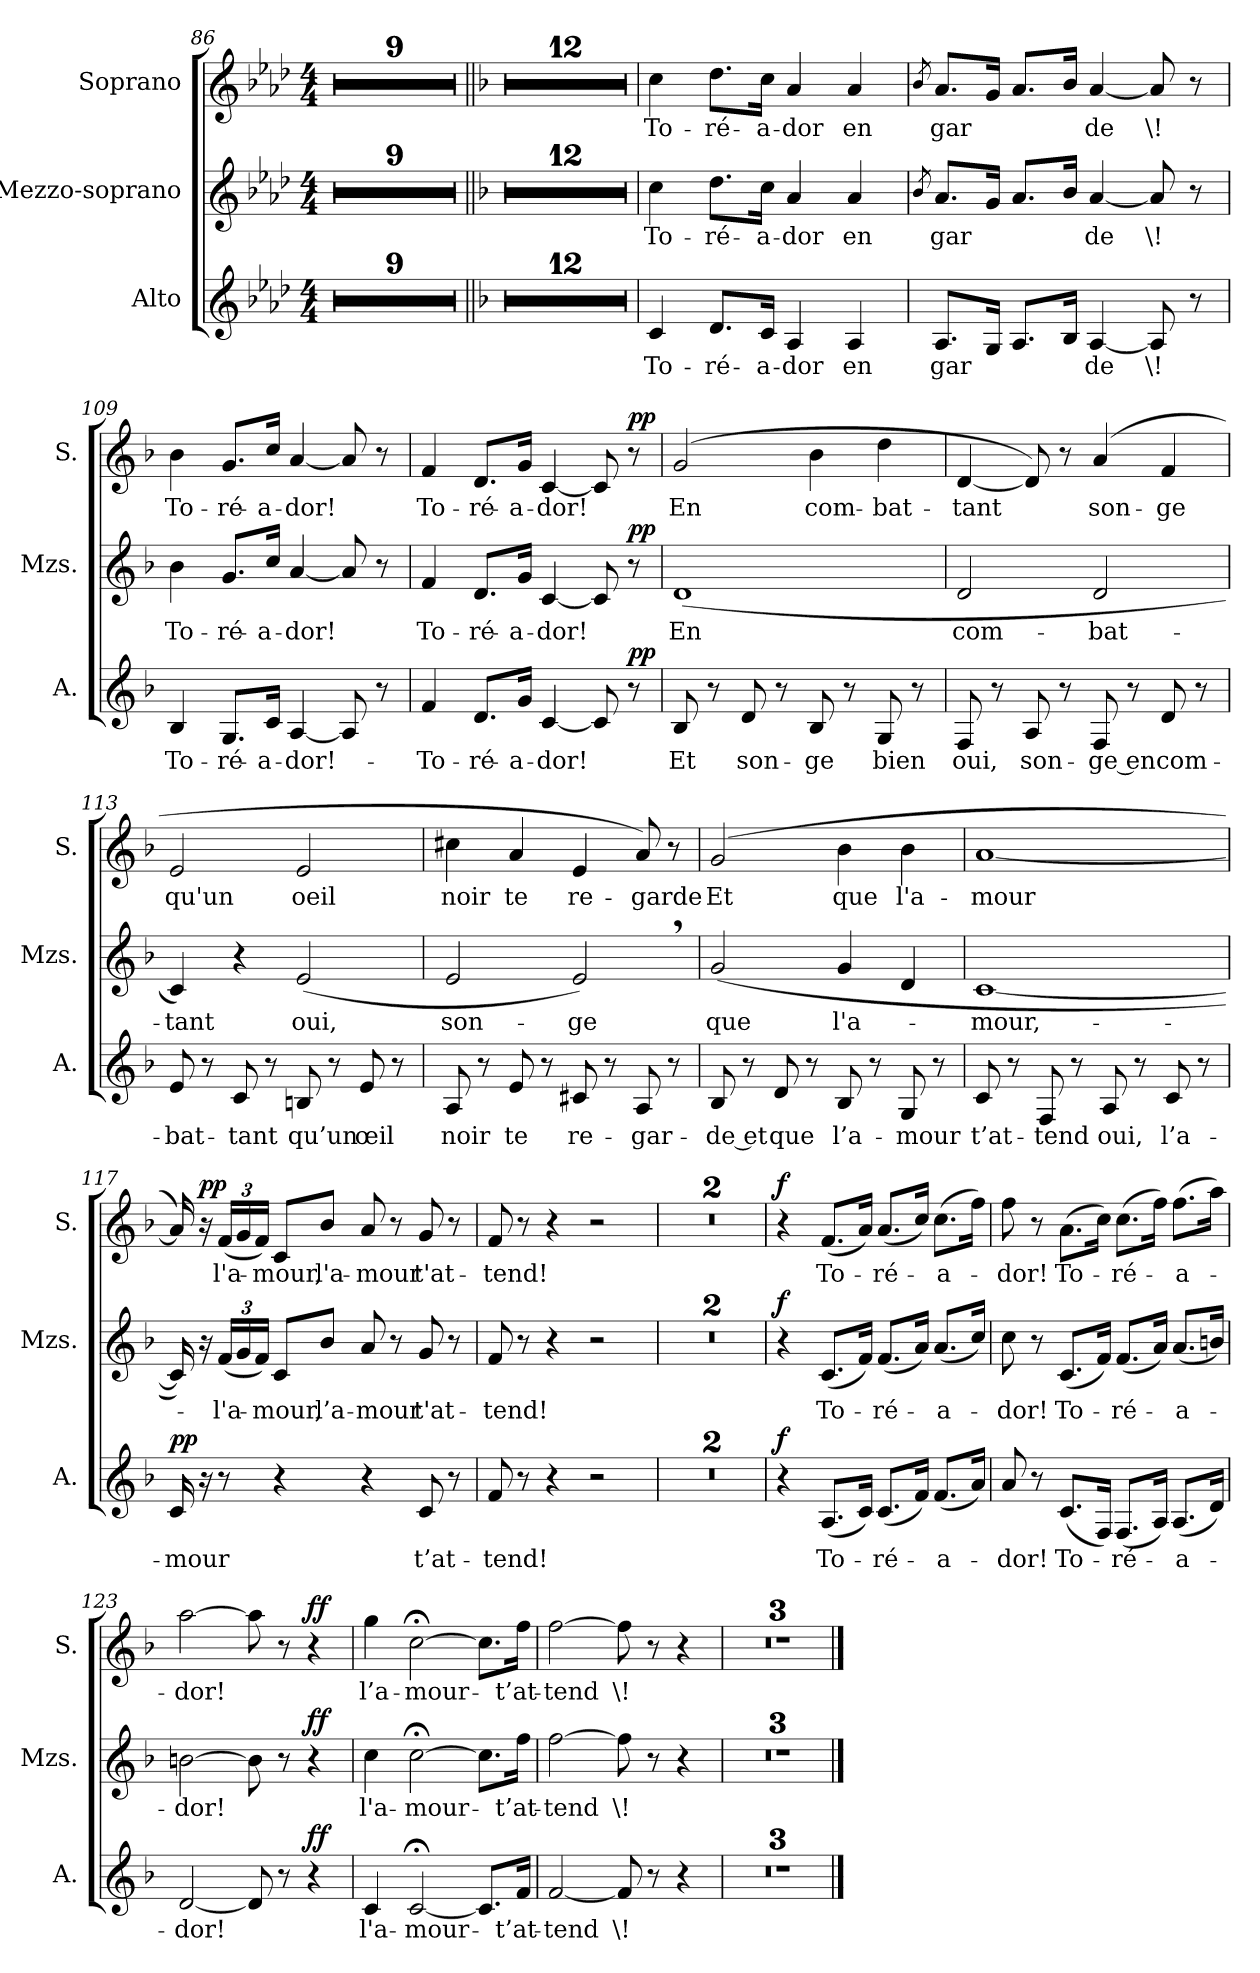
**kern	**text	**dynam	**kern	**text	**dynam	**kern	**text	**dynam
*part3	*part3	*part3	*part2	*part2	*part2	*part1	*part1	*part1
*staff3	*staff3	*staff3	*staff2	*staff2	*staff2	*staff1	*staff1	*staff1
*I"Alto	*	*	*I"Mezzo-soprano	*	*	*I"Soprano	*	*
*I'A.	*	*	*I'Mzs.	*	*	*I'S.	*	*
*clefG2	*	*	*clefG2	*	*	*clefG2	*	*
*k[b-e-a-d-]	*	*	*k[b-e-a-d-]	*	*	*k[b-e-a-d-]	*	*
*M4/4	*	*	*M4/4	*	*	*M4/4	*	*
=86	=86	=86	=86	=86	=86	=86	=86	=86
1r	.	.	1r	.	.	1r	.	.
=87	=87	=87	=87	=87	=87	=87	=87	=87
1r	.	.	1r	.	.	1r	.	.
=88	=88	=88	=88	=88	=88	=88	=88	=88
1r	.	.	1r	.	.	1r	.	.
=89	=89	=89	=89	=89	=89	=89	=89	=89
1r	.	.	1r	.	.	1r	.	.
=90	=90	=90	=90	=90	=90	=90	=90	=90
1r	.	.	1r	.	.	1r	.	.
=91	=91	=91	=91	=91	=91	=91	=91	=91
1r	.	.	1r	.	.	1r	.	.
=92	=92	=92	=92	=92	=92	=92	=92	=92
1r	.	.	1r	.	.	1r	.	.
=93	=93	=93	=93	=93	=93	=93	=93	=93
1r	.	.	1r	.	.	1r	.	.
=94	=94	=94	=94	=94	=94	=94	=94	=94
1r	.	.	1r	.	.	1r	.	.
=95||	=95||	=95||	=95||	=95||	=95||	=95||	=95||	=95||
*k[b-]	*	*	*k[b-]	*	*	*k[b-]	*	*
1r	.	.	1r	.	.	1r	.	.
=96	=96	=96	=96	=96	=96	=96	=96	=96
1r	.	.	1r	.	.	1r	.	.
=97	=97	=97	=97	=97	=97	=97	=97	=97
1r	.	.	1r	.	.	1r	.	.
=98	=98	=98	=98	=98	=98	=98	=98	=98
1r	.	.	1r	.	.	1r	.	.
=99	=99	=99	=99	=99	=99	=99	=99	=99
1r	.	.	1r	.	.	1r	.	.
=100	=100	=100	=100	=100	=100	=100	=100	=100
1r	.	.	1r	.	.	1r	.	.
=101	=101	=101	=101	=101	=101	=101	=101	=101
1r	.	.	1r	.	.	1r	.	.
=102	=102	=102	=102	=102	=102	=102	=102	=102
1r	.	.	1r	.	.	1r	.	.
=103	=103	=103	=103	=103	=103	=103	=103	=103
1r	.	.	1r	.	.	1r	.	.
=104	=104	=104	=104	=104	=104	=104	=104	=104
1r	.	.	1r	.	.	1r	.	.
=105	=105	=105	=105	=105	=105	=105	=105	=105
1r	.	.	1r	.	.	1r	.	.
=106	=106	=106	=106	=106	=106	=106	=106	=106
1r	.	.	1r	.	.	1r	.	.
!!LO:LB:g=z
=107	=107	=107	=107	=107	=107	=107	=107	=107
!	!LO:LY:b	!	!	!LO:LY:b	!	!	!LO:LY:b	!
4c/	To-	.	4cc\	To-	.	4cc\	To-	.
!	!LO:LY:b	!	!	!LO:LY:b	!	!	!LO:LY:b	!
8.d/L	-ré-	.	8.dd\L	-ré-	.	8.dd\L	-ré-	.
!	!LO:LY:b	!	!	!LO:LY:b	!	!	!LO:LY:b	!
16c/Jk	-a-	.	16cc\Jk	-a-	.	16cc\Jk	-a-	.
!	!LO:LY:b	!	!	!LO:LY:b	!	!	!LO:LY:b	!
4A/	-dor	.	4a/	-dor	.	4a/	-dor	.
!	!LO:LY:b	!	!	!LO:LY:b	!	!	!LO:LY:b	!
4A/	en	.	4a/	en	.	4a/	en	.
=108	=108	=108	=108	=108	=108	=108	=108	=108
.	.	.	8qb-/	.	.	8qb-/	.	.
!	!LO:LY:b	!	!	!LO:LY:b	!	!	!LO:LY:b	!
8.A/L	-gar	.	8.a/L	gar	.	8.a/L	gar	.
16G/Jk	.	.	16g/Jk	.	.	16g/Jk	.	.
8.A/L	.	.	8.a/L	.	.	8.a/L	.	.
16B-/Jk	.	.	16b-/Jk	.	.	16b-/Jk	.	.
!	!LO:LY:b	!	!	!LO:LY:b	!	!	!LO:LY:b	!
[4A/	de	.	[4a/	de	.	[4a/	de	.
!	!LO:LY:b	!	!	!LO:LY:b	!	!	!LO:LY:b	!
8A/]	\!	.	8a/]	\!	.	8a/]	\!	.
8r	.	.	8r	.	.	8r	.	.
=109	=109	=109	=109	=109	=109	=109	=109	=109
!	!LO:LY:b	!	!	!LO:LY:b	!	!	!LO:LY:b	!
4B-/	To-	.	4b-\	To-	.	4b-\	To-	.
!	!LO:LY:b	!	!	!LO:LY:b	!	!	!LO:LY:b	!
8.G/L	-ré-	.	8.g/L	-ré-	.	8.g/L	-ré-	.
!	!LO:LY:b	!	!	!LO:LY:b	!	!	!LO:LY:b	!
16c/Jk	-a-	.	16cc/Jk	-a-	.	16cc/Jk	-a-	.
!	!LO:LY:b	!	!	!LO:LY:b	!	!	!LO:LY:b	!
[4A/	-dor!-	.	[4a/	-dor!	.	[4a/	-dor!	.
8A/]	.	.	8a/]	.	.	8a/]	.	.
8r	.	.	8r	.	.	8r	.	.
=110	=110	=110	=110	=110	=110	=110	=110	=110
!	!LO:LY:b	!	!	!LO:LY:b	!	!	!LO:LY:b	!
4f/	-To-	.	4f/	To-	.	4f/	To-	.
!	!LO:LY:b	!	!	!LO:LY:b	!	!	!LO:LY:b	!
8.d/L	-ré-	.	8.d/L	-ré-	.	8.d/L	-ré-	.
!	!LO:LY:b	!	!	!LO:LY:b	!	!	!LO:LY:b	!
16g/Jk	-a-	.	16g/Jk	-a-	.	16g/Jk	-a-	.
!	!LO:LY:b	!	!	!LO:LY:b	!	!	!LO:LY:b	!
[4c/	-dor!	.	[4c/	dor!	.	[4c/	-dor!	.
8c/]	.	.	8c/]	.	.	8c/]	.	.
!	!	!LO:DY:b	!	!	!LO:DY:b	!	!	!LO:DY:b
8r	.	pp	8r	.	pp	8r	.	pp
!!LO:LB:g=z
=111	=111	=111	=111	=111	=111	=111	=111	=111
!	!LO:LY:b	!	!	!LO:LY:b	!	!	!LO:LY:b	!
8B-/	Et	.	(1d	En	.	(2g/	En	.
8r	.	.	.	.	.	.	.	.
!	!LO:LY:b	!	!	!	!	!	!	!
8d/	son-	.	.	.	.	.	.	.
8r	.	.	.	.	.	.	.	.
!	!LO:LY:b	!	!	!	!	!	!LO:LY:b	!
8B-/	-ge	.	.	.	.	4b-\	com-	.
8r	.	.	.	.	.	.	.	.
!	!LO:LY:b	!	!	!	!	!	!LO:LY:b	!
8G/	bien	.	.	.	.	4dd\	-bat-	.
8r	.	.	.	.	.	.	.	.
=112	=112	=112	=112	=112	=112	=112	=112	=112
!	!LO:LY:b	!	!	!LO:LY:b	!	!	!LO:LY:b	!
8F/	oui,	.	2d/	com-	.	[4d/	-tant	.
8r	.	.	.	.	.	.	.	.
!	!LO:LY:b	!	!	!	!	!	!	!
8A/	son-	.	.	.	.	8d/])	.	.
8r	.	.	.	.	.	8r	.	.
!	!LO:LY:b	!	!	!LO:LY:b	!	!	!LO:LY:b	!
8F/	ge en	.	2d/	bat-	.	(4a/	son-	.
8r	.	.	.	.	.	.	.	.
!	!LO:LY:b	!	!	!	!	!	!LO:LY:b	!
8d/	com-	.	.	.	.	4f/	-ge	.
8r	.	.	.	.	.	.	.	.
=113	=113	=113	=113	=113	=113	=113	=113	=113
!	!LO:LY:b	!	!	!LO:LY:b	!	!	!LO:LY:b	!
8e/	-bat-	.	4c/)	-tant	.	2e/	qu'un	.
8r	.	.	.	.	.	.	.	.
!	!LO:LY:b	!	!	!	!	!	!	!
8c/	-tant	.	4r	.	.	.	.	.
8r	.	.	.	.	.	.	.	.
!	!LO:LY:b	!	!	!LO:LY:b	!	!	!LO:LY:b	!
8Bn/	qu’un	.	(2e/	oui,	.	2e/	oeil	.
8r	.	.	.	.	.	.	.	.
!	!LO:LY:b	!	!	!	!	!	!	!
8e/	œil	.	.	.	.	.	.	.
8r	.	.	.	.	.	.	.	.
!!LO:PB:g=z
=114	=114	=114	=114	=114	=114	=114	=114	=114
!	!LO:LY:b	!	!	!LO:LY:b	!	!	!LO:LY:b	!
8A/	noir	.	2e/	son-	.	4cc#X\	noir	.
8r	.	.	.	.	.	.	.	.
!	!LO:LY:b	!	!	!	!	!	!LO:LY:b	!
8e/	te	.	.	.	.	4a/	te	.
8r	.	.	.	.	.	.	.	.
!	!LO:LY:b	!	!	!LO:LY:b	!	!	!LO:LY:b	!
8c#X/	re-	.	2e,/)	-ge	.	4e/	re-	.
8r	.	.	.	.	.	.	.	.
!	!LO:LY:b	!	!	!	!	!	!LO:LY:b	!
8A/	-gar-	.	.	.	.	8a/)	-garde	.
8r	.	.	.	.	.	8r	.	.
=115	=115	=115	=115	=115	=115	=115	=115	=115
!	!LO:LY:b	!	!	!LO:LY:b	!	!	!LO:LY:b	!
8B-/	de et	.	(2g/	que	.	(2g/	Et	.
8r	.	.	.	.	.	.	.	.
!	!LO:LY:b	!	!	!	!	!	!	!
8d/	que	.	.	.	.	.	.	.
8r	.	.	.	.	.	.	.	.
!	!LO:LY:b	!	!	!LO:LY:b	!	!	!LO:LY:b	!
8B-/	l’a-	.	4g/	l'a-	.	4b-\	que	.
8r	.	.	.	.	.	.	.	.
!	!LO:LY:b	!	!	!	!	!	!LO:LY:b	!
8G/	-mour	.	4d/	.	.	4b-\	l'a-	.
8r	.	.	.	.	.	.	.	.
=116	=116	=116	=116	=116	=116	=116	=116	=116
!	!LO:LY:b	!	!	!LO:LY:b	!	!	!LO:LY:b	!
8c/	t’at-	.	[1c	mour,-	.	[1a	-mour	.
8r	.	.	.	.	.	.	.	.
!	!LO:LY:b	!	!	!	!	!	!	!
8F/	-tend	.	.	.	.	.	.	.
8r	.	.	.	.	.	.	.	.
!	!LO:LY:b	!	!	!	!	!	!	!
8A/	oui,	.	.	.	.	.	.	.
8r	.	.	.	.	.	.	.	.
!	!LO:LY:b	!	!	!	!	!	!	!
8c/	l’a-	.	.	.	.	.	.	.
8r	.	.	.	.	.	.	.	.
!!LO:LB:g=z
=117	=117	=117	=117	=117	=117	=117	=117	=117
!	!LO:LY:b	!LO:DY:a	!	!	!	!	!	!
16c/	-mour	pp	16c/])	.	.	16a/])	.	.
!	!	!	!	!	!	!	!	!LO:DY:b
16r	.	.	16r	.	.	16r	.	pp
*	*	*	*Xbrackettup	*	*	*	*	*
!	!	!	!	!LO:LY:b	!	!	!	!
*	*	*	*	*	*	*Xbrackettup	*	*
!	!	!	!	!	!	!	!LO:LY:b	!
8r	.	.	(24f/LL	-l'a-	.	(24f/LL	l'a-	.
.	.	.	24g/	.	.	24g/	.	.
.	.	.	24f/JJ)	.	.	24f/JJ)	.	.
!	!	!	!	!LO:LY:b	!	!	!LO:LY:b	!
4r	.	.	8c/L	-mour,	.	8c/L	-mour,	.
!	!	!	!	!LO:LY:b	!	!	!LO:LY:b	!
.	.	.	8b-/J	l’a-	.	8b-/J	l'a-	.
!	!	!	!	!LO:LY:b	!	!	!LO:LY:b	!
4r	.	.	8a/	-mour	.	8a/	-mour	.
.	.	.	8r	.	.	8r	.	.
!	!LO:LY:b	!	!	!LO:LY:b	!	!	!LO:LY:b	!
8c/	t’at-	.	8g/	t'at-	.	8g/	t'at-	.
8r	.	.	8r	.	.	8r	.	.
=118	=118	=118	=118	=118	=118	=118	=118	=118
!	!LO:LY:b	!	!	!LO:LY:b	!	!	!LO:LY:b	!
8f/	-tend!	.	8f/	-tend!	.	8f/	-tend!	.
8r	.	.	8r	.	.	8r	.	.
4r	.	.	4r	.	.	4r	.	.
2r	.	.	2r	.	.	2r	.	.
=119	=119	=119	=119	=119	=119	=119	=119	=119
1r	.	.	1r	.	.	1r	.	.
=120	=120	=120	=120	=120	=120	=120	=120	=120
1r	.	.	1r	.	.	1r	.	.
=121	=121	=121	=121	=121	=121	=121	=121	=121
!	!	!LO:DY:b	!	!	!LO:DY:b	!	!	!LO:DY:b
4r	.	f	4r	.	f	4r	.	f
!	!LO:LY:b	!	!	!LO:LY:b	!	!	!LO:LY:b	!
(8.A/L	To-	.	(8.c/L	To-	.	(8.f/L	To-	.
16c/Jk)	.	.	16f/Jk)	.	.	16a/Jk)	.	.
!	!LO:LY:b	!	!	!LO:LY:b	!	!	!LO:LY:b	!
(8.c/L	-ré-	.	(8.f/L	-ré-	.	(8.a/L	-ré-	.
16f/Jk)	.	.	16a/Jk)	.	.	16cc/Jk)	.	.
!	!LO:LY:b	!	!	!LO:LY:b	!	!	!LO:LY:b	!
(8.f/L	-a-	.	(8.a/L	-a-	.	(8.cc\L	-a-	.
16a/Jk)	.	.	16cc/Jk)	.	.	16ff\Jk)	.	.
!!LO:LB:g=z
=122	=122	=122	=122	=122	=122	=122	=122	=122
!	!LO:LY:b	!	!	!LO:LY:b	!	!	!LO:LY:b	!
8a/	-dor!	.	8cc\	-dor!	.	8ff\	-dor!	.
8r	.	.	8r	.	.	8r	.	.
!	!LO:LY:b	!	!	!LO:LY:b	!	!	!LO:LY:b	!
(8.c/L	To-	.	(8.c/L	To-	.	(8.a\L	To-	.
16F/Jk)	.	.	16f/Jk)	.	.	16cc\Jk)	.	.
!	!LO:LY:b	!	!	!LO:LY:b	!	!	!LO:LY:b	!
(8.F/L	-ré-	.	(8.f/L	-ré-	.	(8.cc\L	-ré-	.
16A/Jk)	.	.	16a/Jk)	.	.	16ff\Jk)	.	.
!	!LO:LY:b	!	!	!LO:LY:b	!	!	!LO:LY:b	!
(8.A/L	-a-	.	(8.a/L	-a-	.	(8.ff\L	-a-	.
16d/Jk)	.	.	16bn/Jk)	.	.	16aa\Jk)	.	.
=123	=123	=123	=123	=123	=123	=123	=123	=123
!	!LO:LY:b	!	!	!LO:LY:b	!	!	!LO:LY:b	!
[2d/	-dor!	.	[2bn\	-dor!	.	[2aa\	-dor!	.
8d/]	.	.	8b\]	.	.	8aa\]	.	.
8r	.	.	8r	.	.	8r	.	.
!	!	!LO:DY:b	!	!	!LO:DY:b	!	!	!LO:DY:b
4r	.	ff	4r	.	ff	4r	.	ff
=124	=124	=124	=124	=124	=124	=124	=124	=124
!	!LO:LY:b	!	!	!LO:LY:b	!	!	!LO:LY:b	!
4c/	l'a-	.	4cc\	l'a-	.	4gg\	l’a-	.
!	!LO:LY:b	!	!	!LO:LY:b	!	!	!LO:LY:b	!
[2c;</	-mour-	.	[2cc;<\	-mour-	.	[2cc;<\	-mour-	.
8.c/L]	.	.	8.cc\L]	.	.	8.cc\L]	.	.
!	!LO:LY:b	!	!	!LO:LY:b	!	!	!LO:LY:b	!
16f/Jk	-t’at-	.	16ff\Jk	-t’at-	.	16ff\Jk	-t’at-	.
=125	=125	=125	=125	=125	=125	=125	=125	=125
!	!LO:LY:b	!	!	!LO:LY:b	!	!	!LO:LY:b	!
[2f/	-tend	.	[2ff\	-tend	.	[2ff\	-tend	.
!	!LO:LY:b	!	!	!LO:LY:b	!	!	!LO:LY:b	!
8f/]	\!	.	8ff\]	\!	.	8ff\]	\!	.
8r	.	.	8r	.	.	8r	.	.
4r	.	.	4r	.	.	4r	.	.
=126	=126	=126	=126	=126	=126	=126	=126	=126
1r	.	.	1r	.	.	1r	.	.
=127	=127	=127	=127	=127	=127	=127	=127	=127
1r	.	.	1r	.	.	1r	.	.
=128	=128	=128	=128	=128	=128	=128	=128	=128
1r	.	.	1r	.	.	1r	.	.
==	==	==	==	==	==	==	==	==
*-	*-	*-	*-	*-	*-	*-	*-	*-
